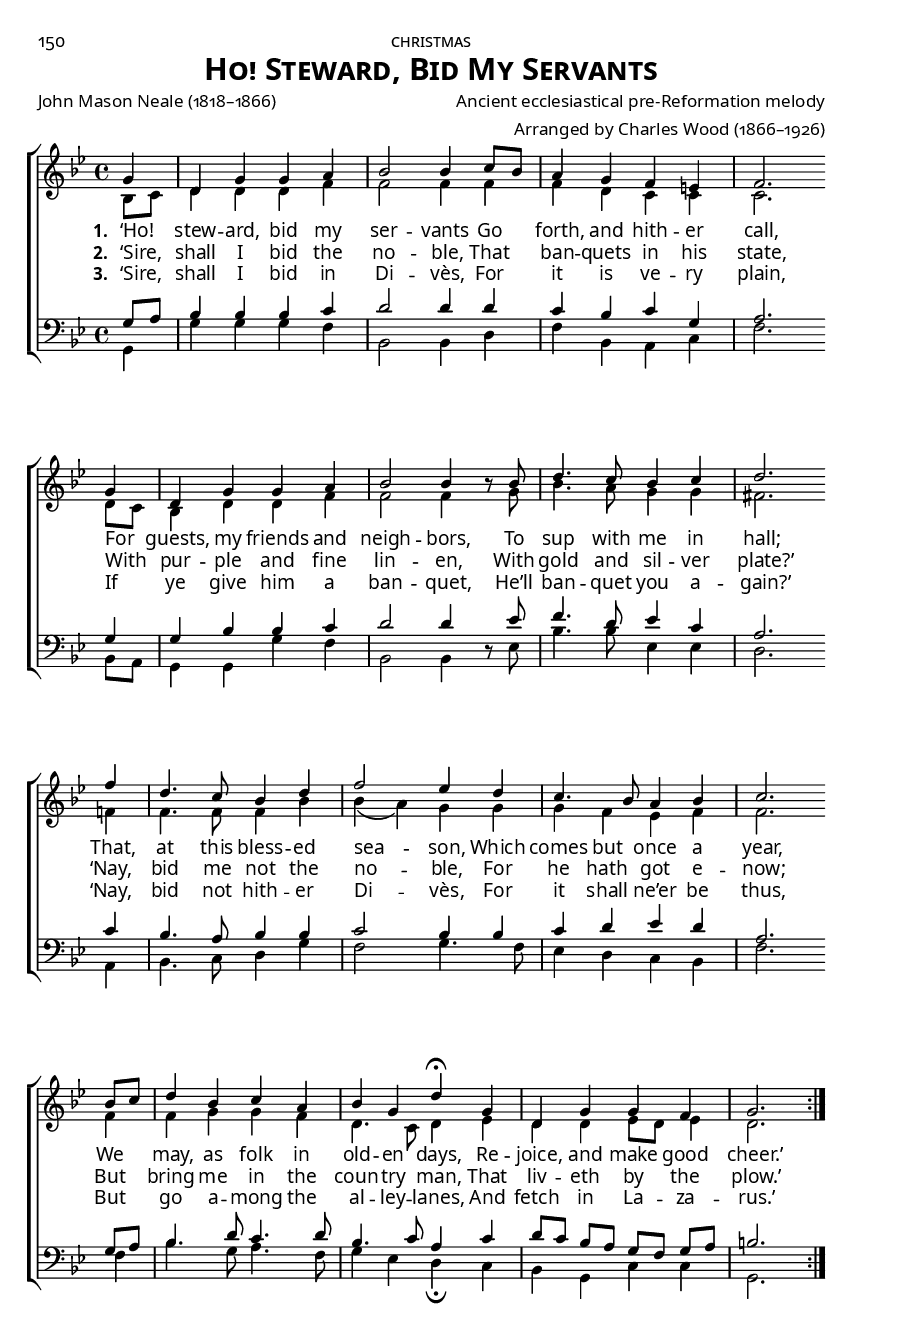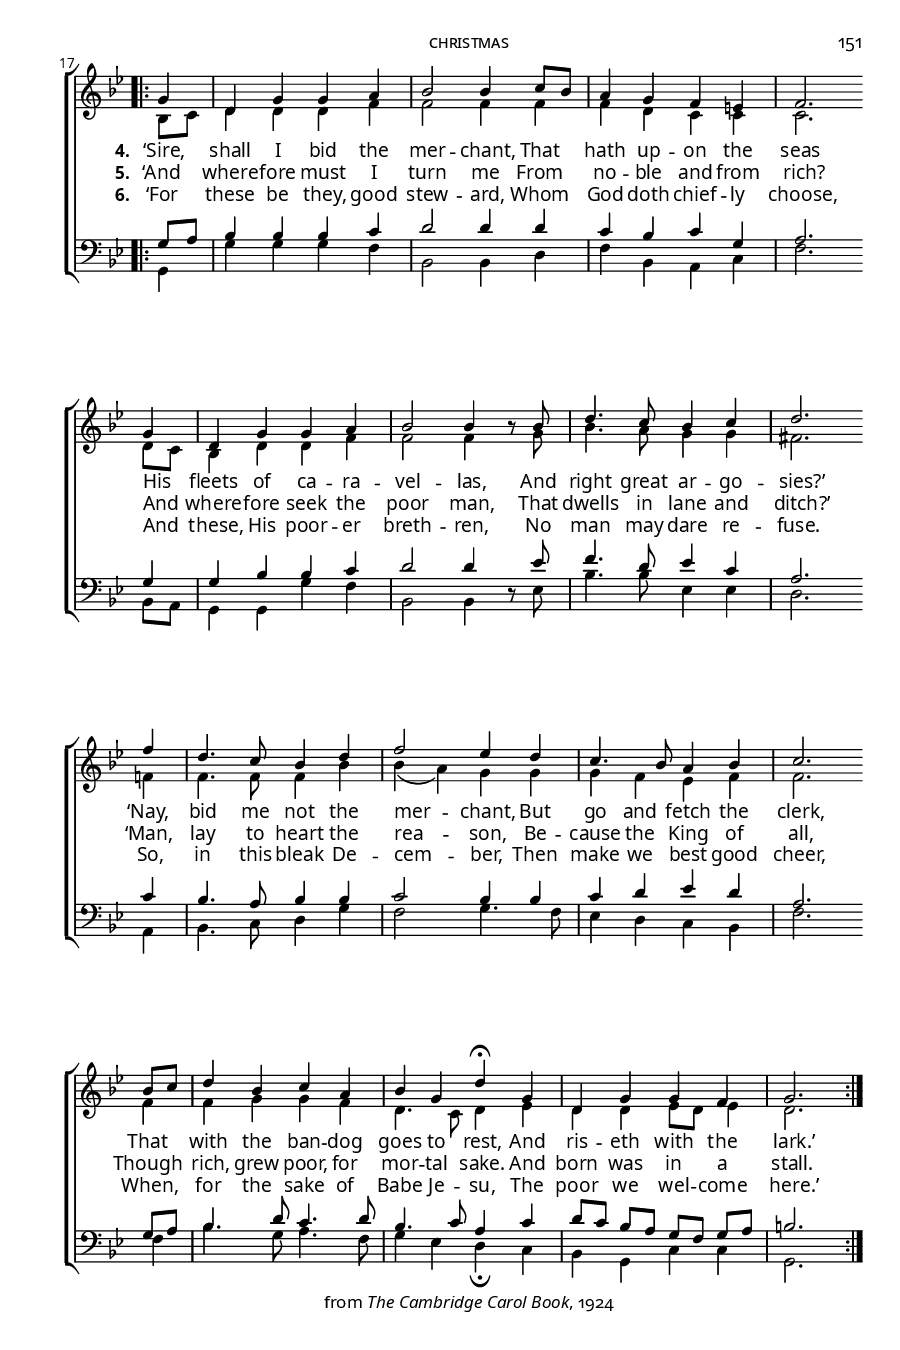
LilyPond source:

\version "2.14.2"
\include "util.ly"
\header {
  title = \markup{\override #'(font-name . "Garamond Premier Pro Semibold"){ \abs-fontsize #15 \smallCapsOldStyle"Ho! Steward, Bid My Servants"}}
  poet = \markup\oldStyleNum"John Mason Neale (1818–1866)"
  composer = \markup\oldStyleNum"Ancient ecclesiastical pre-Reformation melody"
  arranger = \markup\oldStyleNum"Arranged by Charles Wood (1866–1926)"
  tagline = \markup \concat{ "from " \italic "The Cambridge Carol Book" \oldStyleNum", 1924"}
}
\paper {
  %print-all-headers = ##f
  paper-height = 9\in
  paper-width = 6\in
  indent = 0\in
  %system-system-spacing = #'((basic-distance . 10) (padding . 0))
  %system-system-spacing =
  %  #'((basic-distance . 0)
  %     (minimum-distance . 0)
  %     (padding . -0.35)
  %     (stretchability . 100))
  ragged-last-bottom = ##f
  ragged-bottom = ##f
  two-sided = ##t
  inner-margin = 0.5\in
  outer-margin = 0.25\in
  top-margin = 0.25\in
  bottom-margin = 0.25\in
  first-page-number = #150
  print-first-page-number = ##t
  headerLine = \markup{\override #'(font-name . "Garamond Premier Pro") \smallCapsOldStyle"christmas"}
  oddHeaderMarkup = \markup\fill-line{
     \override #'(font-name . "Garamond Premier Pro")\abs-fontsize #8.5
     \combine 
        \fill-line{"" \on-the-fly #print-page-number-check-first
        \oldStylePageNum""
        }
        \fill-line{\headerLine}
  }
  evenHeaderMarkup = \markup {
     \override #'(font-name . "Garamond Premier Pro")\abs-fontsize #8.5
     \combine
        \on-the-fly #print-page-number-check-first
        \oldStylePageNum""
        \fill-line{\headerLine}
  }
}
#(set-global-staff-size 15) \paper{ #(define fonts (make-pango-font-tree "GoudyOlSt BT" "Garamond Premier Pro" "Garamond Premier Pro" (/ 15 20))) }
global = {
  \key bes \major
  \time 4/4
  \autoBeamOff
  \override DynamicLineSpanner #'staff-padding = #0.0
  \override DynamicLineSpanner #'Y-extent = #'(-1 . 1)
}

sopMusic = \relative c' {
  \repeat volta 2 {
    \partial 4 g'4 |
    d g g a |
    bes2 bes4 c8[ bes] |
    a4 g f e |
    f2. \bar""\break g4 |
    
    d g g a |
    bes2 bes4 bes8\rest bes |
    d4. c8 bes4 c |
    d2. \bar""\break f4 |
    
    d4. c8 bes4 d |
    f2 ees4 d |
    c4. bes8 a4 bes |
    c2. \bar""\break bes8[ c] |
    
    d4 bes c a |
    bes g d'4\fermata g, |
    d g g f |
    \partial 2. g2. | \break
  }
}
sopWords = \lyricmode {
  
}

altoMusic = \relative c' {
  bes8[ c] |
  d4 d d f |
  f2 f4 f |
  f d c c |
  c2. d8[ c] |
  
  bes4 d d f |
  f2 f4 s8 g |
  bes4. a8 g4 g |
  fis2. f4 |
  
  f4. f8 f4 bes |
  bes( a) g g |
  g f ees f |
  f2. f4 |
  
  f g g f |
  d4. c8 d4 ees |
  d d ees8[ d] ees4 |
  d2.
}
altoWords = \lyricmode {
  \dropLyricsV
  \set stanza = #"1. "
  ‘Ho! stew -- ard, bid my ser -- vants
  Go forth, and hith -- er call,
  For guests, my friends and neigh -- bors,
  To sup with me in hall;
  That, at this bless -- ed sea -- son,
  Which comes but once a year,
  We may, as folk
  \set associatedVoice = "sopranos"
  in old -- en days,
  Re -- joice, and make good cheer.’
  
  \unset associatedVoice
  \set stanza = #"4. "
  ‘Sire, shall I bid the mer -- chant,
  That hath up -- on the seas
  His fleets of ca -- ra -- vel -- las,
  And right great ar -- go -- sies?’
  ‘Nay, bid me not the mer -- chant,
  But go and fetch the clerk,
  That with the ban -- 
  \set associatedVoice = "sopranos"
  dog goes to rest,
  And ris -- eth with the lark.’
}
altoWordsII = \lyricmode {
  \dropLyricsV
%\markup\italic
  \set stanza = #"2. "
  ‘Sire, shall I bid the no -- ble,
  That ban -- quets in his state,
  With pur -- ple and fine lin -- en,
  With gold and sil -- ver plate?’
  ‘Nay, bid me not the no -- ble,
  For he hath got e -- now;
  But bring me in 
  \set associatedVoice = "sopranos"
  the coun -- try man,
  That liv -- eth by the plow.’
  
  \unset associatedVoice
  \set stanza = #"5. "
  ‘And where -- fore must I turn me
  From no -- ble and from rich?
  And where -- fore seek the poor man,
  That dwells in lane and ditch?’
  ‘Man, lay to heart the rea -- son,
  Be -- cause the King of all,
  Though rich, grew poor, 
  \set associatedVoice = "sopranos"
  for mor -- tal sake.
  And born was in a stall.
}
altoWordsIII = \lyricmode {
  \dropLyricsV
  \set stanza = #"3. "
  ‘Sire, shall I bid in Di -- vès,
  For it is ve -- ry plain,
  If ye give him a ban -- quet,
  He’ll ban -- quet you a -- gain?’
  ‘Nay, bid not hith -- er Di -- vès,
  For it shall ne’er be thus,
  But go a -- mong 
  \set associatedVoice = "sopranos"
  the al -- ley -- lanes,
  And fetch in La -- za -- rus.’
  
  \unset associatedVoice
  \set stanza = #"6. "
  ‘For these be they, good stew -- ard,
  Whom God doth chief -- ly choose,
  And these, His poor -- er breth -- ren,
  No man may dare re -- fuse.
  So, in this bleak De -- cem -- ber,
  Then make we best good cheer,
  When, for the sake 
  \set associatedVoice = "sopranos"
  of Babe Je -- su,
  The poor we wel -- come here.’
}
altoWordsIV = \lyricmode {
}
altoWordsV = \lyricmode {
}
altoWordsVI = \lyricmode {
}
tenorMusic = \relative c' {
  g8[ a] |
  bes4 bes bes c |
  d2 d4 d |
  c bes c g |
  a2. g4 |
  
  g bes bes c |
  d2 d4 s8 ees |
  f4. d8 ees4 c |
  a2. c4 |
  
  bes4. a8 bes4 bes |
  c2 bes4 bes |
  c d ees d |
  a2. g8[ a] |
  
  bes4. d8 c4. d8 |
  bes4. c8 a4 c |
  d8[ c] bes[ a] g[ f] g[ a] |
  b2.
}
tenorWords = \lyricmode {

}

bassMusic = \relative c {
  g4 |
  g' g g f |
  bes,2 bes4 d |
  f bes, a c |
  f2. bes,8[ a] |
  
  g4 g g' f |
  bes,2 bes4 d8\rest ees |
  bes'4. bes8 ees,4 ees |
  d2. a4 |
  
  bes4. c8 d4 g |
  f2 g4. f8 |
  ees4 d c bes |
  f'2. f4 |
  
  bes4. g8 a4. f8 |
  g4 ees d\fermata c |
  bes g c c g2.
}
bassWords = \lyricmode {

}

pianoRH = \relative c' {
  
}
pianoLH = \relative c' {
  
}

\score {
  <<
   \new ChoirStaff <<
    \new Staff = women <<
      \new Voice = "sopranos" { \voiceOne << \global \repeat unfold2 \sopMusic >> }
      \new Voice = "altos" { \voiceTwo << \global \repeat unfold2\altoMusic >> }
    >>
    \new Lyrics \with { alignAboveContext = #"women" \override VerticalAxisGroup #'nonstaff-relatedstaff-spacing = #'((basic-distance . 1))} \lyricsto "sopranos" \sopWords
    \new Lyrics = "altosVI"  \with { alignBelowContext = #"women" } \lyricsto "altos" \altoWordsVI
    \new Lyrics = "altosV"  \with { alignBelowContext = #"women" } \lyricsto "altos" \altoWordsV
    \new Lyrics = "altosIV"  \with { alignBelowContext = #"women" } \lyricsto "altos" \altoWordsIV
    \new Lyrics = "altosIII"  \with { alignBelowContext = #"women" } \lyricsto "altos" \altoWordsIII
    \new Lyrics = "altosII"  \with { alignBelowContext = #"women" } \lyricsto "altos" \altoWordsII
    \new Lyrics = "altos"  \with { alignBelowContext = #"women" \override VerticalAxisGroup #'nonstaff-relatedstaff-spacing = #'((basic-distance . 1))} \lyricsto "altos" \altoWords
   \new Staff = men <<
      \clef bass
      \new Voice = "tenors" { \voiceOne << \global \repeat unfold2\tenorMusic >> }
      \new Voice = "basses" { \voiceTwo << \global \repeat unfold2\bassMusic >> }
    >>
    \new Lyrics \with { alignAboveContext = #"men" \override VerticalAxisGroup #'nonstaff-relatedstaff-spacing = #'((basic-distance . 1)) } \lyricsto "tenors" \tenorWords
    \new Lyrics \with { alignBelowContext = #"men" \override VerticalAxisGroup #'nonstaff-relatedstaff-spacing = #'((basic-distance . 1)) } \lyricsto "basses" \bassWords
  >>
%    \new PianoStaff << \new Staff { \new Voice { \pianoRH } } \new Staff { \clef "bass" \pianoLH } >>
  >>
  \layout {
    \context {
      \Score
      %\override SpacingSpanner #'base-shortest-duration = #(ly:make-moment 1 8)
      %\override SpacingSpanner #'common-shortest-duration = #(ly:make-moment 1 4)
    }
    \context {
      % Remove all empty staves
      % \Staff \RemoveEmptyStaves \override VerticalAxisGroup #'remove-first = ##t
    }
    \context {
      \Lyrics
      \override LyricText #'X-offset = #center-on-word
    }
  }
  \midi {
    \tempo 4 = 105
    \set Staff.midiInstrument = "flute"
  
    \context {
      \Voice
      \remove "Dynamic_performer"
    }
  }
}
